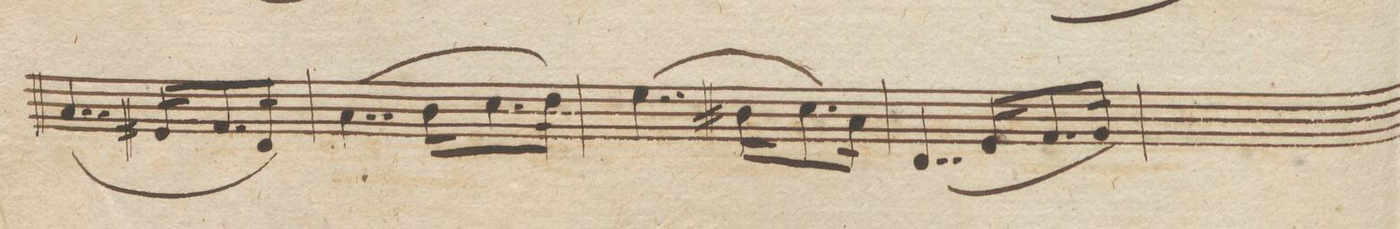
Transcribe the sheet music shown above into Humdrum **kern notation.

**kern	**dynam
*I"Viole.	*
*clefC3	*
*k[b-e-a-]	*
*met(c|)	*
*M3/4	*
(4..B-/	.
16F#X/KL	.
8.G/	.
16E-/Jk)	.
=91	=91
(4..B-\	.
16c\KL	.
8.d\	.
16e-\Jk)	.
=92	=92
(4..f\	.
16c#X\KL	.
8.d\)	.
16B-/Jk	.
=93	=93
(4..E-/	.
16F/KL	.
8.G/	.
16A-/Jk)	.
=94	=94
*-	*-
